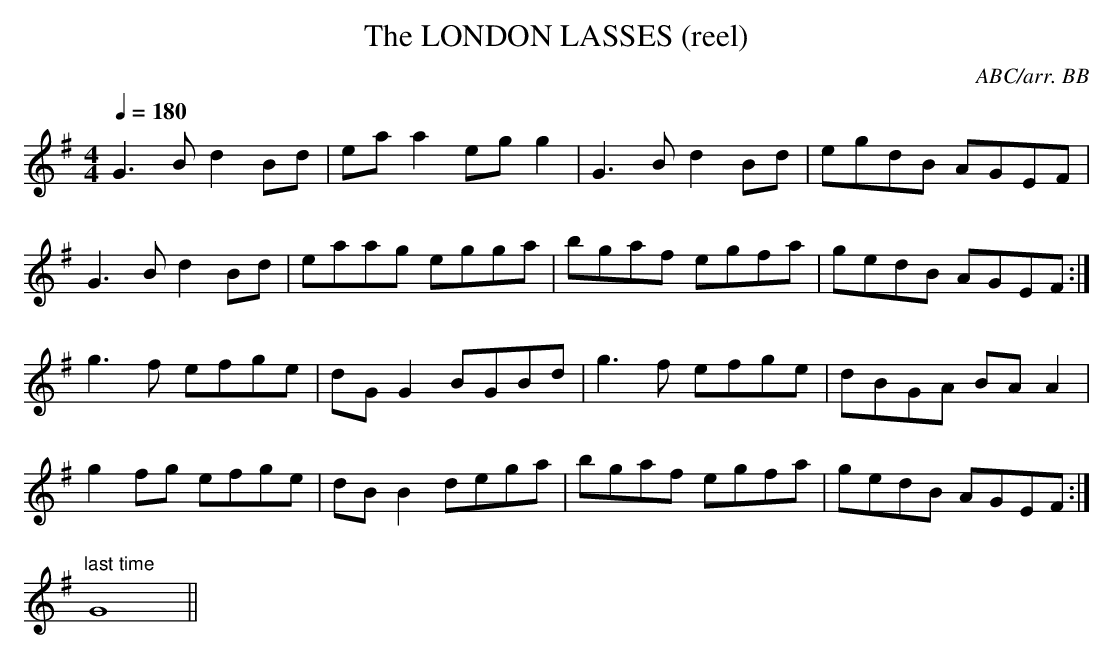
X:1
T:LONDON LASSES (reel), The
C:ABC/arr. BB
M:4/4
Q:1/4=180
L:1/8
K:G
G3B d2 Bd|eaa2 eg g2|G3 B d2 Bd|egdB AGEF|
G3 B d2 Bd|eaag egga|bgaf egfa|gedB AGEF :|
g3 f efge|dGG2 BGBd|g3 f efge|dBGA BA A2|
g2 fg efge|dBB2 dega|bgaf egfa|gedB AGEF :|
"last time"G8||
